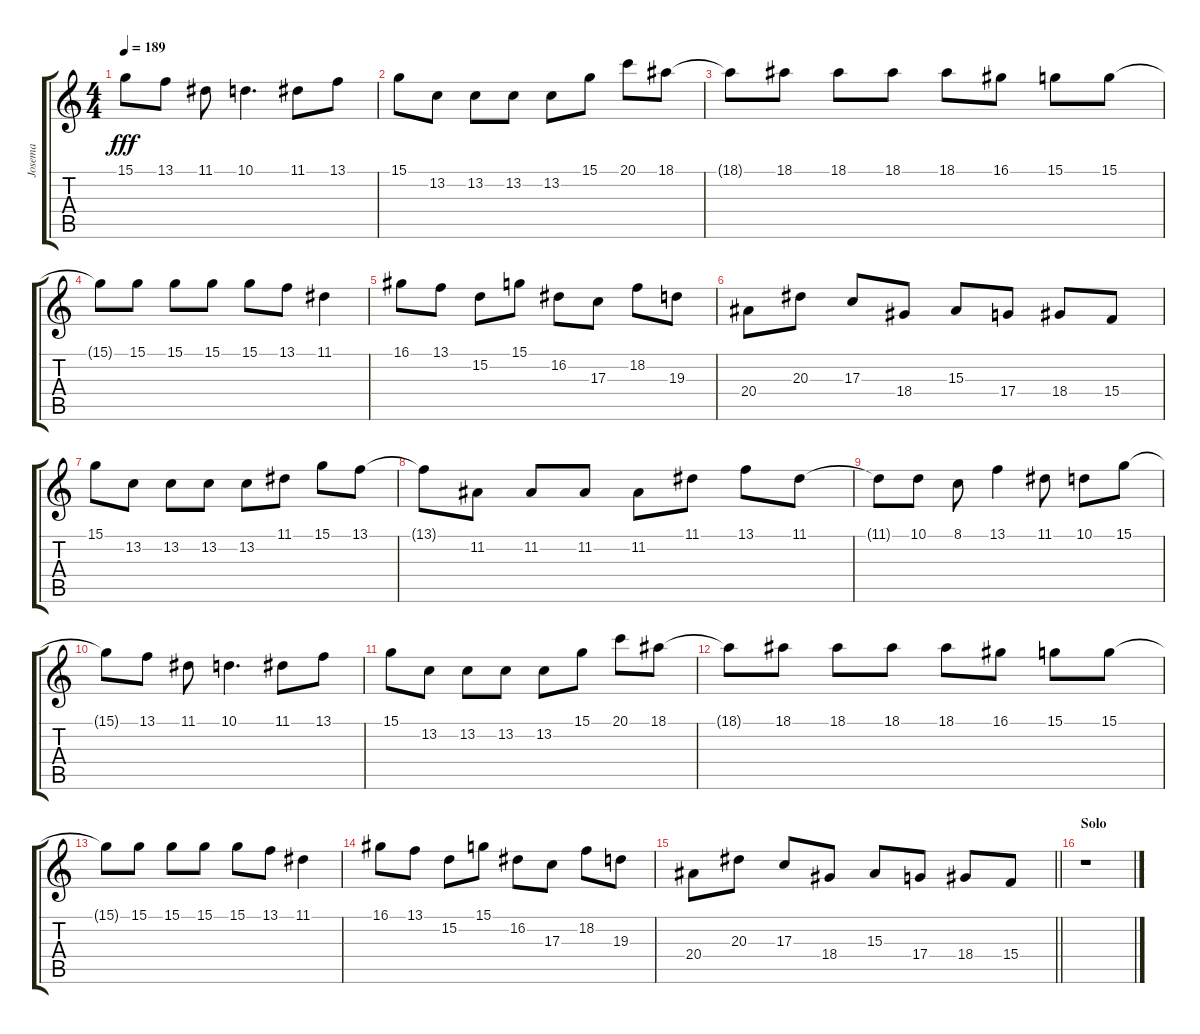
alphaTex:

\track ("Josema" "Josema") {instrument piccolo}
\staff {score tabs}
\tuning (E4 B3 G3 D3 A2 E2) {hide}
\ts (4 4)
\tempo 189
\clef g2
\ks c
15.1{t}.8{dy fff} 13.1.8 11.1.8 10.1.4{d} 11.1.8 13.1.8 |
15.1.8 13.2.8 13.2.8 13.2.8 13.2.8 15.1.8 20.1.8 18.1.8 |
18.1{t}.8 18.1.8 18.1.8 18.1.8 18.1.8 16.1.8 15.1.8 15.1.8 |
15.1{t}.8 15.1.8 15.1.8 15.1.8 15.1.8 13.1.8 11.1.4 |
16.1.8 13.1.8 15.2.8 15.1.8 16.2.8 17.3.8 18.2.8 19.3.8 |
20.4.8 20.3.8 17.3.8 18.4.8 15.3.8 17.4.8 18.4.8 15.4.8 |
15.1.8 13.2.8 13.2.8 13.2.8 13.2.8 11.1.8 15.1.8 13.1.8 |
13.1{t}.8 11.2.8 11.2.8 11.2.8 11.2.8 11.1.8 13.1.8 11.1.8 |
11.1{t}.8 10.1.8 8.1.8 13.1.4 11.1.8 10.1.8 15.1.8 |
15.1{t}.8 13.1.8 11.1.8 10.1.4{d} 11.1.8 13.1.8 |
15.1.8 13.2.8 13.2.8 13.2.8 13.2.8 15.1.8 20.1.8 18.1.8 |
18.1{t}.8 18.1.8 18.1.8 18.1.8 18.1.8 16.1.8 15.1.8 15.1.8 |
15.1{t}.8 15.1.8 15.1.8 15.1.8 15.1.8 13.1.8 11.1.4 |
16.1.8 13.1.8 15.2.8 15.1.8 16.2.8 17.3.8 18.2.8 19.3.8 |
\barLineRight lightlight
20.4.8 20.3.8 17.3.8 18.4.8 15.3.8 17.4.8 18.4.8 15.4.8 |
\section ("" "Solo")
r.1
